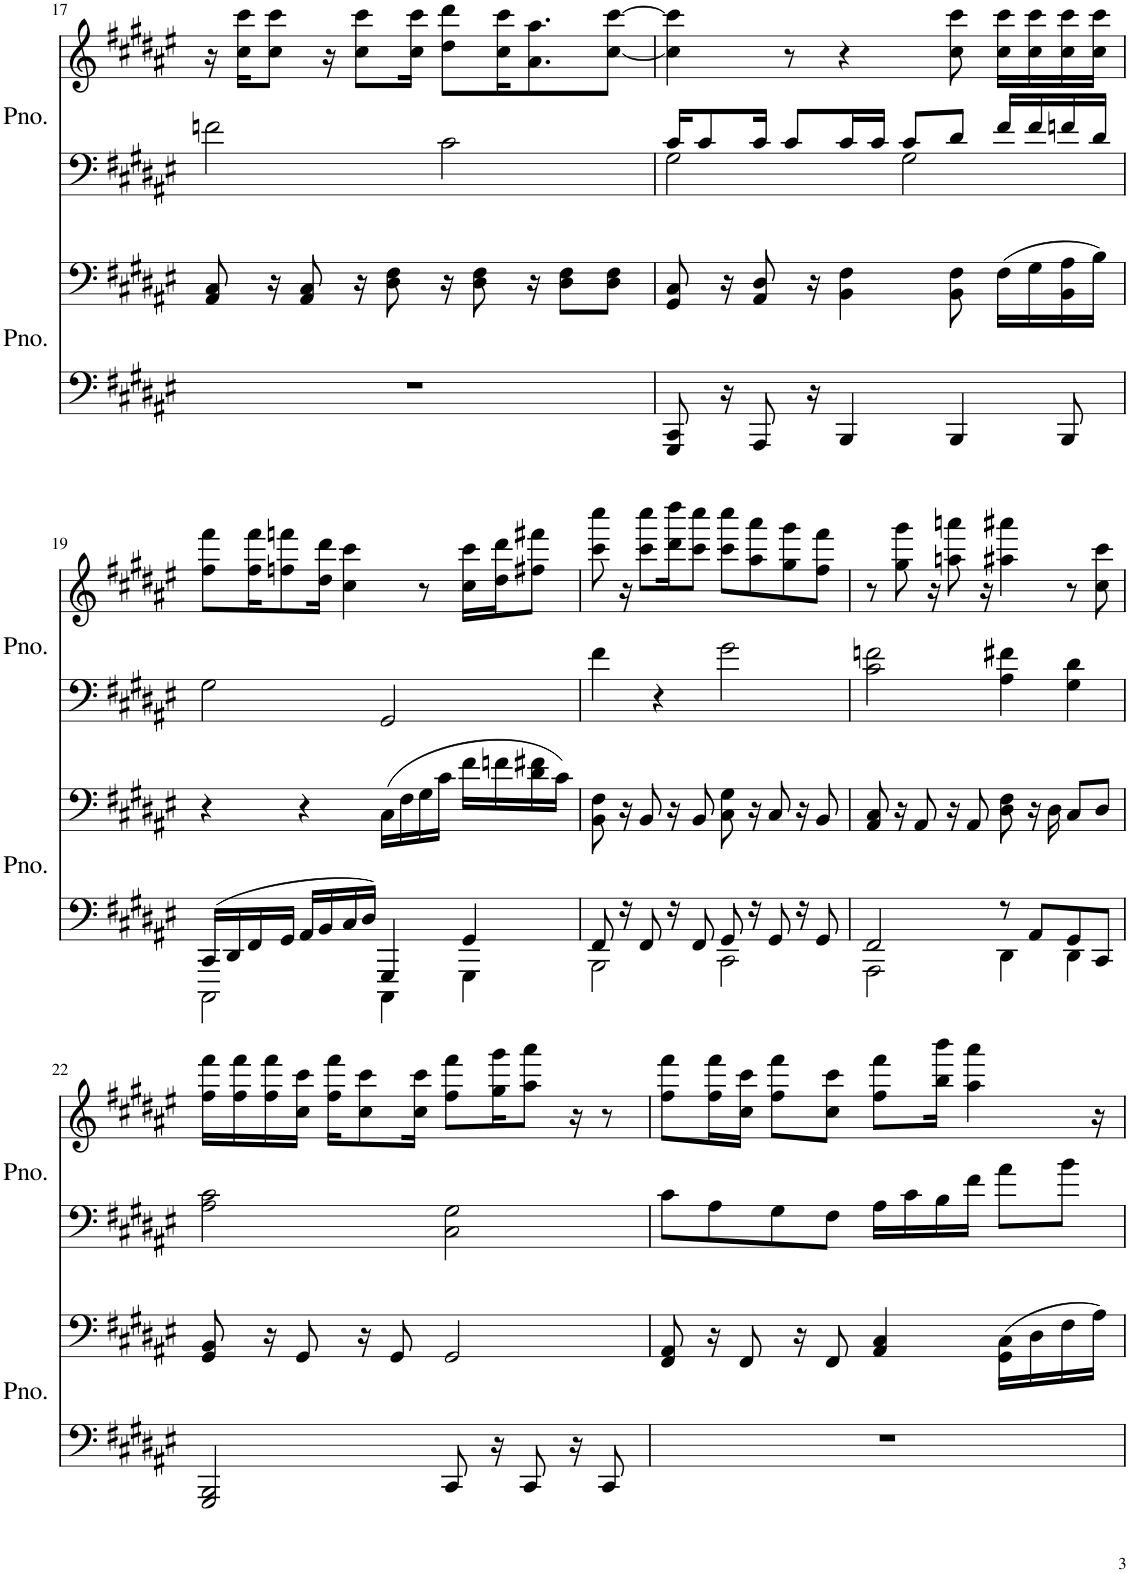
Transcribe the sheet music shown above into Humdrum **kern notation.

**kern	**kern	**kern	**kern
*part2	*part2	*part1	*part1
*staff4	*staff3	*staff2	*staff1
*I"Piano	*	*I"Piano	*
*I'Pno.	*	*I'Pno.	*
!!LO:PB:g=z
*clefF4	*clefF4	*clefF4	*clefG2
*k[f#c#g#d#a#e#]	*k[f#c#g#d#a#e#]	*k[f#c#g#d#a#e#]	*k[f#c#g#d#a#e#]
*M4/4	*M4/4	*M4/4	*M4/4
=17	=17	=17	=17
1r	8AA#/ 8C#/	2fn\	16r
.	.	.	16cc#\ 16ccc#\KL
.	16r	.	8cc#\ 8ccc#\J
.	8AA#/ 8C#/	.	.
.	.	.	16r
.	16r	.	8cc#\ 8ccc#\L
.	8D#\ 8F#\	.	.
.	.	.	16cc#\ 16ccc#\Jk
.	16r	2c#\	8dd#\ 8ddd#\L
.	8D#\ 8F#\	.	.
.	.	.	16cc#\ 16ccc#\K
.	16r	.	8.a#\ 8.aa#\
.	8D#\ 8F#\L	.	.
.	8D#\ 8F#\J	.	[8cc#\ [8ccc#\J
=18	=18	=18	=18
*	*	*^	*
8GGG#/ 8CC#/	8GG#/ 8C#/	16c#/KL	2G#\	4cc#\] 4ccc#\]
.	.	8c#/	.	.
16r	16r	.	.	.
8AAA#/	8AA#/ 8D#/	16c#/Jk	.	.
.	.	8c#/L	.	8r
16r	16r	.	.	.
4BBB/	4BB\ 4F#\	16c#/L	.	4r
.	.	16c#/JJ	.	.
.	.	8c#/L	2G#\	.
4BBB/	8BB\ 8F#\	8d#/J	.	8cc#\ 8ccc#\
.	(16F#\LL	16f#/LL	.	16cc#\ 16ccc#\LL
.	16G#\	16f#/	.	16cc#\ 16ccc#\
8BBB/	16BB\ 16A#\	16fn/	.	16cc#\ 16ccc#\
.	16B\JJ)	16d#/JJ	.	16cc#\ 16ccc#\JJ
*	*	*v	*v	*
!!LO:LB:g=z
=19	=19	=19	=19
*^	*	*	*
16CC#/LL	2CCC#\	4r	2G#\	8ff#\ 8fff#\L
16DD#/	.	.	.	.
16FF#/	.	.	.	16ff#\ 16fff#\K
16GG#/JJ	.	.	.	8ffn\ 8fffn\
16AA#/LL	.	4r	.	.
16BB/	.	.	.	16dd#\ 16ddd#\Jk
16C#/	.	.	.	4cc#\ 4ccc#\
16D#/JJ	.	.	.	.
4GGG#/	4CCC#\	(16C#\LL	2GG#/	.
.	.	16F#\	.	.
.	.	16G#\	.	8r
.	.	16c#\JJ	.	.
4GG#/	4GGG#\	16f#\LL	.	16cc#\ 16ccc#\LL
.	.	16fn\	.	16dd#\ 16ddd#\J
.	.	16d#\ 16f#X\	.	8ff#X\ 8fff#X\J
.	.	16c#\JJ)	.	.
=20	=20	=20	=20	=20
8FF#/	2BBB\	8BB\ 8F#\	4f#\	8ccc#\ 8cccc#\
16r	.	16r	.	16r
8FF#/	.	8BB/	.	8ccc#\ 8cccc#\L
.	.	.	4r	.
16r	.	16r	.	16ddd#\ 16dddd#\K
8FF#/	.	8BB/	.	8ccc#\ 8cccc#\J
8GG#/	2CC#\	8C#\ 8G#\	2g#\	8ccc#\ 8cccc#\L
16r	.	16r	.	8aa#\ 8aaa#\
8GG#/	.	8C#/	.	.
.	.	.	.	8gg#\ 8ggg#\
16r	.	16r	.	.
8GG#/	.	8BB/	.	8ff#\ 8fff#\J
=21	=21	=21	=21	=21
2FF#/	2AAA#\	8AA#/ 8C#/	2c#\ 2fn\	8r
.	.	16r	.	8gg#\ 8ggg#\
.	.	8AA#/	.	.
.	.	.	.	16r
.	.	16r	.	8aan\ 8aaan\
.	.	8AA#/	.	.
.	.	.	.	16r
8r	4DD#\	8D#\ 8F#\	4A#\ 4f#X\	4aa#X\ 4aaa#X\
8AA#/L	.	16r	.	.
.	.	16D#\	.	.
8GG#/	4DD#\	8C#/L	4G#\ 4d#\	8r
8CC#/J	.	8D#/J	.	8cc#\ 8ccc#\
*v	*v	*	*	*
!!LO:LB:g=z
=22	=22	=22	=22
2GGG#/ 2BBB/	8GG#/ 8BB/	2A#\ 2c#\	16ff#\ 16fff#\LL
.	.	.	16ff#\ 16fff#\
.	16r	.	16ff#\ 16fff#\
.	8GG#/	.	16cc#\ 16ccc#\JJ
.	.	.	16ff#\ 16fff#\KL
.	16r	.	8cc#\ 8ccc#\
.	8GG#/	.	.
.	.	.	16cc#\ 16ccc#\Jk
8CC#/	2GG#/	2C#\ 2G#\	8ff#\ 8fff#\L
16r	.	.	16gg#\ 16ggg#\K
8CC#/	.	.	8aa#\ 8aaa#\J
16r	.	.	16r
8CC#/	.	.	8r
=23	=23	=23	=23
1r	8FF#/ 8AA#/	8c#\L	8ff#\ 8fff#\L
.	16r	8A#\	16ff#\ 16fff#\L
.	8FF#/	.	16cc#\ 16ccc#\JJ
.	.	8G#\	8ff#\ 8fff#\L
.	16r	.	.
.	8FF#/	8F#\J	8cc#\ 8ccc#\J
.	4AA#/ 4C#/	16A#\LL	8ff#\ 8fff#\L
.	.	16c#\	.
.	.	16B\	16bb\ 16bbb\Jk
.	.	16f#\JJ	4aa#\ 4aaa#\
.	(16GG#\ 16C#\LL	8a#\L	.
.	16D#\	.	.
.	16F#\	8b\J	.
.	16A#\JJ)	.	16r
=	=	=	=
*-	*-	*-	*-
